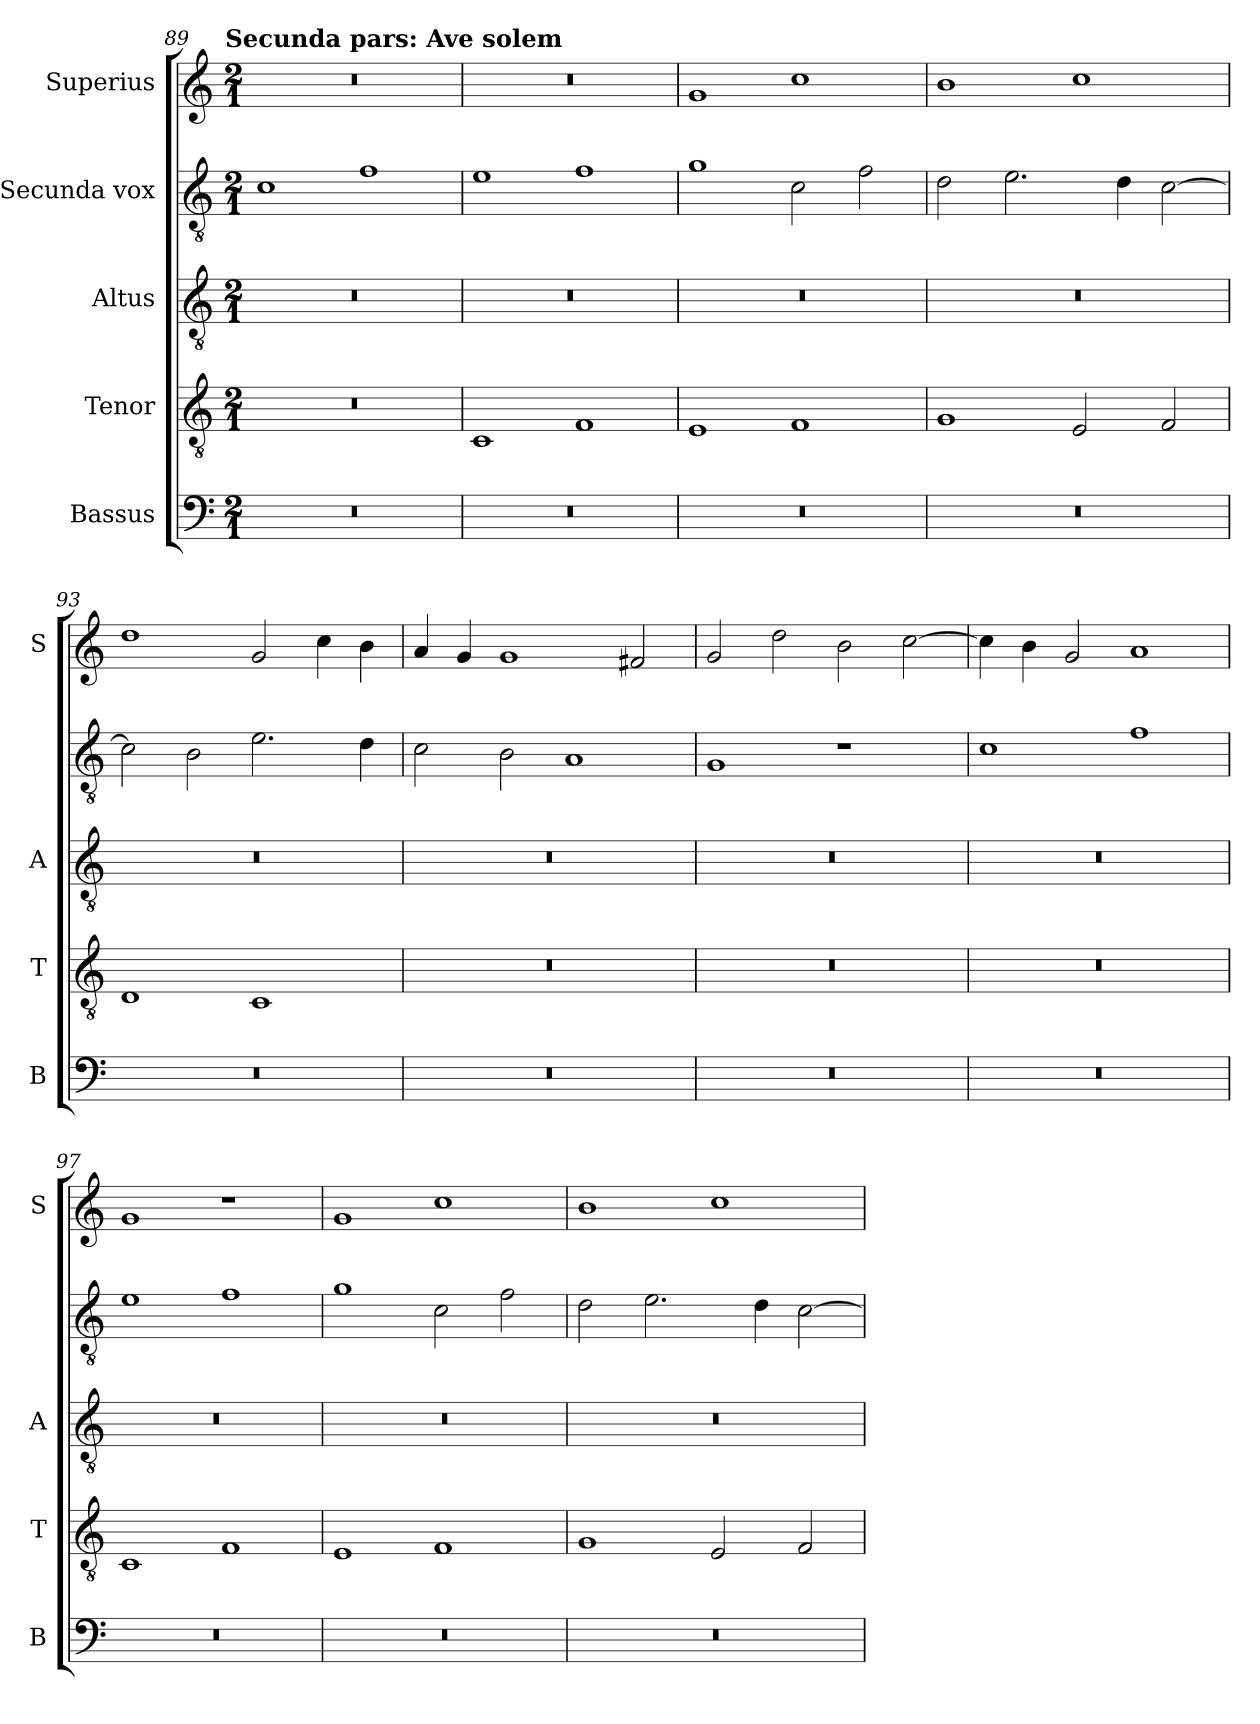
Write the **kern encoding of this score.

**kern	**kern	**kern	**kern	**kern
*part5	*part4	*part3	*part2	*part1
*staff5	*staff4	*staff3	*staff2	*staff1
*I"Bassus	*I"Tenor	*I"Altus	*I"Secunda vox	*I"Superius
*I'B	*I'T	*I'A	*	*I'S
!!LO:LB:g=z
*clefF4	*clefGv2	*clefGv2	*clefGv2	*clefG2
*k[]	*k[]	*k[]	*k[]	*k[]
!!LO:TX:omd:t=Secunda pars&colon; Ave solem
*M2/1	*M2/1	*M2/1	*M2/1	*M2/1
=89	=89	=89	=89	=89
0r	0r	0r	1c	0r
.	.	.	1f	.
=90	=90	=90	=90	=90
0r	1C	0r	1e	0r
.	1F	.	1f	.
=91	=91	=91	=91	=91
0r	1E	0r	1g	1g
.	1F	.	2c\	1cc
.	.	.	2f\	.
=92	=92	=92	=92	=92
0r	1G	0r	2d\	1b
.	.	.	2.e\	.
.	2E/	.	.	1cc
.	.	.	4d\	.
.	2F/	.	[2c\	.
=93	=93	=93	=93	=93
0r	1D	0r	2c\]	1dd
.	.	.	2B\	.
.	1C	.	2.e\	2g/
.	.	.	.	4cc\
.	.	.	4d\	4b\
=94	=94	=94	=94	=94
0r	0r	0r	2c\	4a/
.	.	.	.	4g/
.	.	.	2B\	1g
.	.	.	1A	.
.	.	.	.	2f#X/
=95	=95	=95	=95	=95
0r	0r	0r	1G	2g/
.	.	.	.	2dd\
.	.	.	1r	2b\
.	.	.	.	[2cc\
=96	=96	=96	=96	=96
0r	0r	0r	1c	4cc\]
.	.	.	.	4b\
.	.	.	.	2g/
.	.	.	1f	1a
=97	=97	=97	=97	=97
0r	1C	0r	1e	1g
.	1F	.	1f	1r
=98	=98	=98	=98	=98
0r	1E	0r	1g	1g
.	1F	.	2c\	1cc
.	.	.	2f\	.
=99	=99	=99	=99	=99
0r	1G	0r	2d\	1b
.	.	.	2.e\	.
.	2E/	.	.	1cc
.	.	.	4d\	.
.	2F/	.	[2c\	.
=	=	=	=	=
*-	*-	*-	*-	*-
